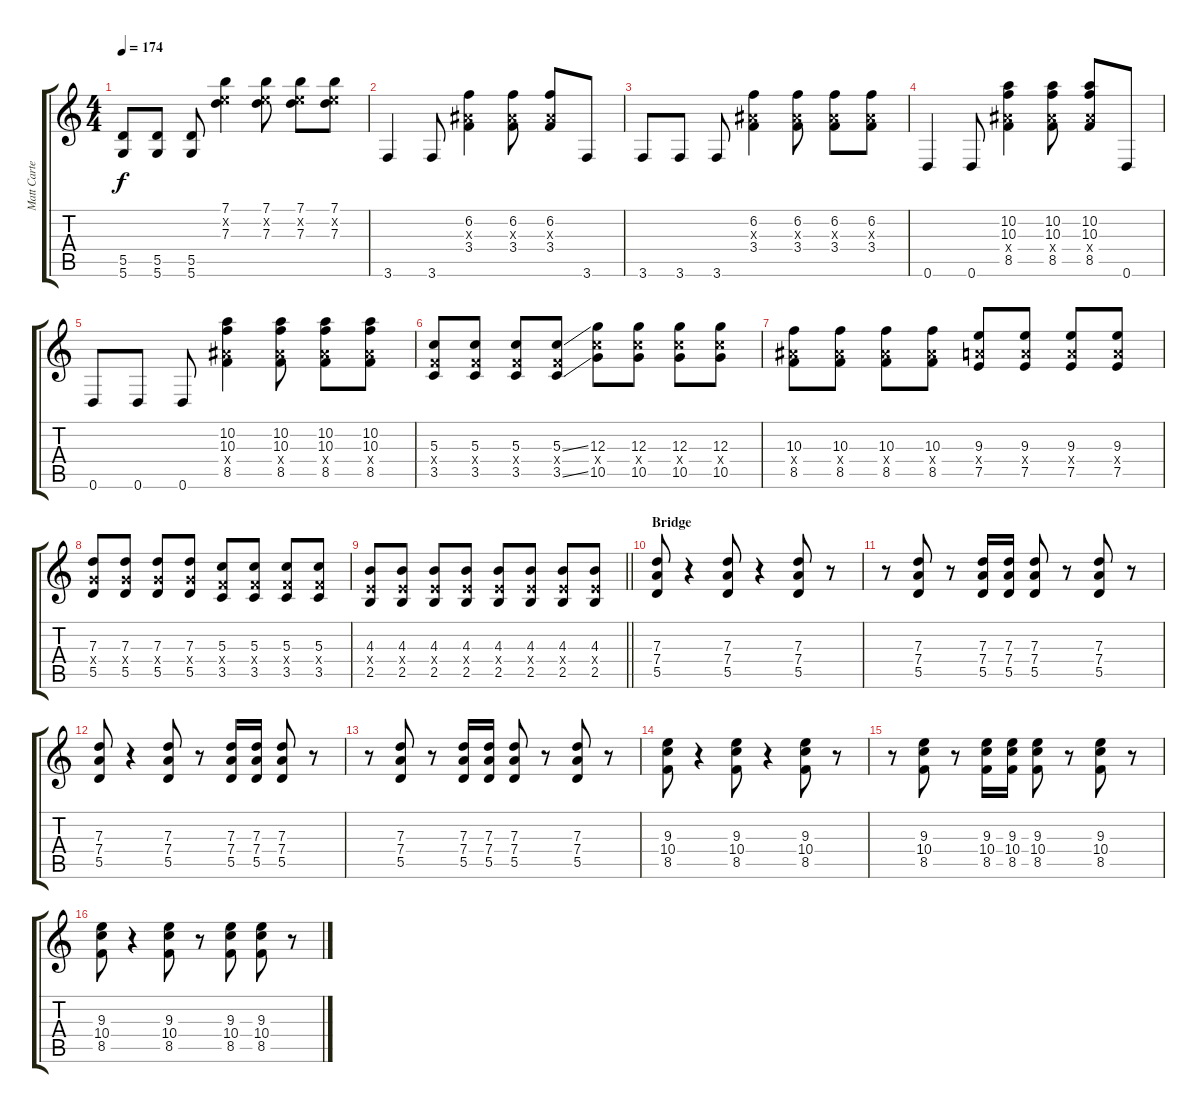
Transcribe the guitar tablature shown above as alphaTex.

\track ("Matt Carter Right" "Matt Carte") {instrument distortionguitar}
\staff {score tabs}
\tuning (E4 B3 G3 D3 A2 D2) {hide}
\ts (4 4)
\tempo 174
\clef g2
\ks c
(5.5 5.6).8{dy f} (5.5 5.6).8 (5.5 5.6).8 (7.1 5.2{x} 7.3).4 (7.1 5.2{x} 7.3).8 (7.1 5.2{x} 7.3).8 (7.1 5.2{x} 7.3).8 |
3.6.4 3.6.8 (6.2 3.3{x} 3.4).4 (6.2 3.3{x} 3.4).8 (6.2 3.3{x} 3.4).8 3.6.8 |
3.6.8 3.6.8 3.6.8 (6.2 3.3{x} 3.4).4 (6.2 3.3{x} 3.4).8 (6.2 3.3{x} 3.4).8 (6.2 3.3{x} 3.4).8 |
0.6.4 0.6.8 (10.2 10.3 8.4{x} 8.5).4 (10.2 10.3 8.4{x} 8.5).8 (10.2 10.3 8.4{x} 8.5).8 0.6.8 |
0.6.8 0.6.8 0.6.8 (10.2 10.3 8.4{x} 8.5).4 (10.2 10.3 8.4{x} 8.5).8 (10.2 10.3 8.4{x} 8.5).8 (10.2 10.3 8.4{x} 8.5).8 |
(5.3 3.4{x} 3.5).8 (5.3 3.4{x} 3.5).8 (5.3 3.4{x} 3.5).8 (5.3{ss} 3.4{x} 3.5{ss}).8 (12.3 10.4{x} 10.5).8 (12.3 10.4{x} 10.5).8 (12.3 10.4{x} 10.5).8 (12.3 10.4{x} 10.5).8 |
(10.3 8.4{x} 8.5).8 (10.3 8.4{x} 8.5).8 (10.3 8.4{x} 8.5).8 (10.3 8.4{x} 8.5).8 (9.3 7.4{x} 7.5).8 (9.3 7.4{x} 7.5).8 (9.3 7.4{x} 7.5).8 (9.3 7.4{x} 7.5).8 |
(7.3 5.4{x} 5.5).8 (7.3 5.4{x} 5.5).8 (7.3 5.4{x} 5.5).8 (7.3 5.4{x} 5.5).8 (5.3 3.4{x} 3.5).8 (5.3 3.4{x} 3.5).8 (5.3 3.4{x} 3.5).8 (5.3 3.4{x} 3.5).8 |
\barLineRight lightlight
(4.3 2.4{x} 2.5).8 (4.3 2.4{x} 2.5).8 (4.3 2.4{x} 2.5).8 (4.3 2.4{x} 2.5).8 (4.3 2.4{x} 2.5).8 (4.3 2.4{x} 2.5).8 (4.3 2.4{x} 2.5).8 (4.3 2.4{x} 2.5).8 |
\section ("" "Bridge")
(7.3 7.4 5.5).8 r.4 (7.3 7.4 5.5).8 r.4 (7.3 7.4 5.5).8 r.8 |
r.8 (7.3 7.4 5.5).8 r.8 (7.3 7.4 5.5).16 (7.3 7.4 5.5).16 (7.3 7.4 5.5).8 r.8 (7.3 7.4 5.5).8 r.8 |
(7.3 7.4 5.5).8 r.4 (7.3 7.4 5.5).8 r.8 (7.3 7.4 5.5).16 (7.3 7.4 5.5).16 (7.3 7.4 5.5).8 r.8 |
r.8 (7.3 7.4 5.5).8 r.8 (7.3 7.4 5.5).16 (7.3 7.4 5.5).16 (7.3 7.4 5.5).8 r.8 (7.3 7.4 5.5).8 r.8 |
(9.3 10.4 8.5).8 r.4 (9.3 10.4 8.5).8 r.4 (9.3 10.4 8.5).8 r.8 |
r.8 (9.3 10.4 8.5).8 r.8 (9.3 10.4 8.5).16 (9.3 10.4 8.5).16 (9.3 10.4 8.5).8 r.8 (9.3 10.4 8.5).8 r.8 |
(9.3 10.4 8.5).8 r.4 (9.3 10.4 8.5).8 r.8 (9.3 10.4 8.5).8 (9.3 10.4 8.5).8 r.8
